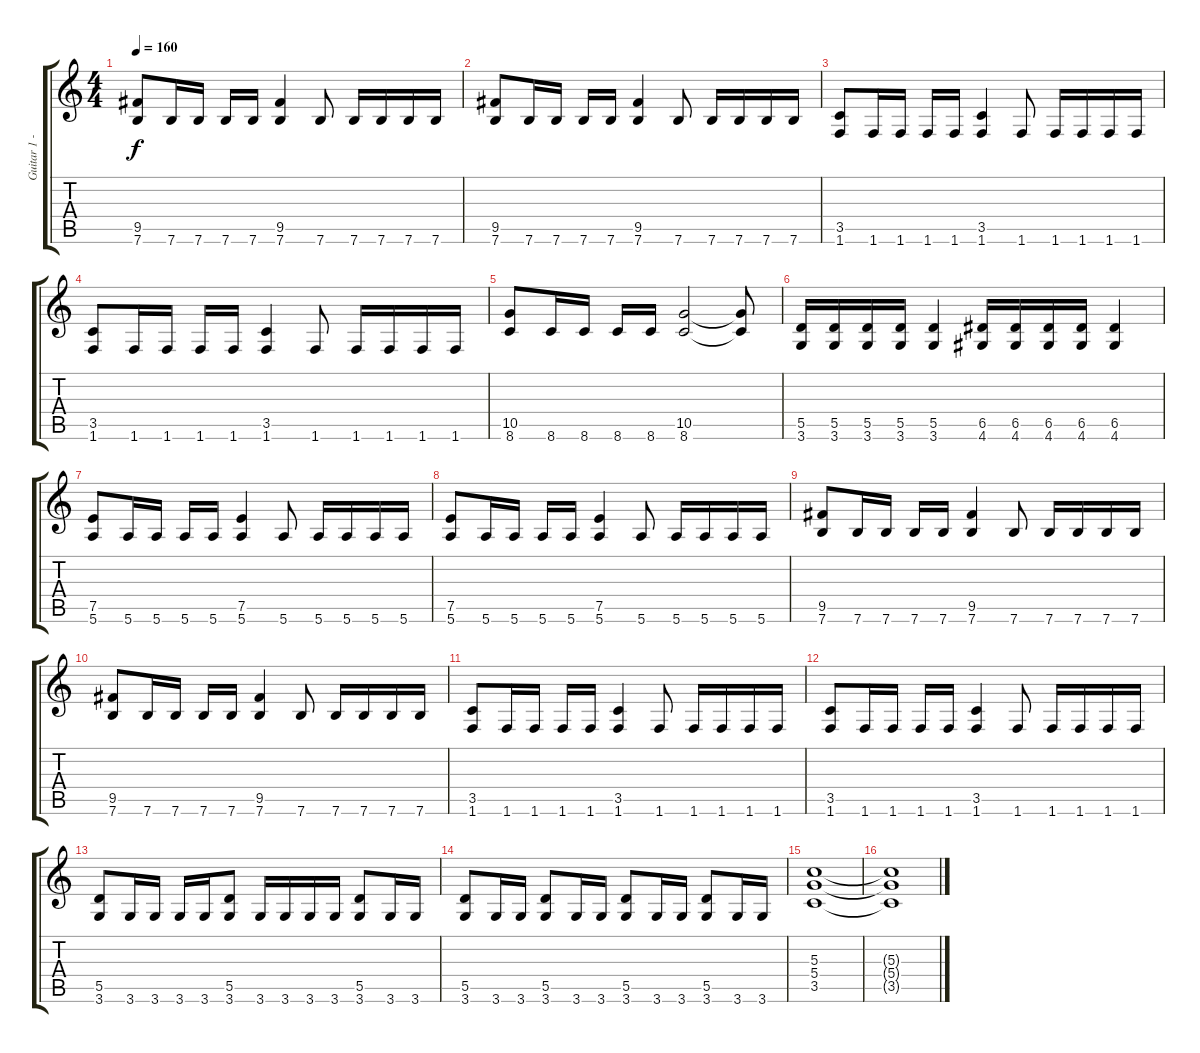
\track ("Guitar 1 - BG" "Guitar 1 -") {instrument distortionguitar}
\staff {score tabs}
\tuning (E4 B3 G3 D3 A2 E2) {hide}
\ts (4 4)
\tempo 160
\clef g2
\ks c
(9.5 7.6).8{dy f} 7.6.16 7.6.16 7.6.16 7.6.16 (9.5 7.6).4 7.6.8 7.6.16 7.6.16 7.6.16 7.6.16 |
(9.5 7.6).8 7.6.16 7.6.16 7.6.16 7.6.16 (9.5 7.6).4 7.6.8 7.6.16 7.6.16 7.6.16 7.6.16 |
(3.5 1.6).8 1.6.16 1.6.16 1.6.16 1.6.16 (3.5 1.6).4 1.6.8 1.6.16 1.6.16 1.6.16 1.6.16 |
(3.5 1.6).8 1.6.16 1.6.16 1.6.16 1.6.16 (3.5 1.6).4 1.6.8 1.6.16 1.6.16 1.6.16 1.6.16 |
(10.5 8.6).8 8.6.16 8.6.16 8.6.16 8.6.16 (10.5 8.6).2 (10.5{t} 8.6{t}).8 |
(5.5 3.6).16 (5.5 3.6).16 (5.5 3.6).16 (5.5 3.6).16 (5.5 3.6).4 (6.5 4.6).16 (6.5 4.6).16 (6.5 4.6).16 (6.5 4.6).16 (6.5 4.6).4 |
(7.5 5.6).8 5.6.16 5.6.16 5.6.16 5.6.16 (7.5 5.6).4 5.6.8 5.6.16 5.6.16 5.6.16 5.6.16 |
(7.5 5.6).8 5.6.16 5.6.16 5.6.16 5.6.16 (7.5 5.6).4 5.6.8 5.6.16 5.6.16 5.6.16 5.6.16 |
(9.5 7.6).8 7.6.16 7.6.16 7.6.16 7.6.16 (9.5 7.6).4 7.6.8 7.6.16 7.6.16 7.6.16 7.6.16 |
(9.5 7.6).8 7.6.16 7.6.16 7.6.16 7.6.16 (9.5 7.6).4 7.6.8 7.6.16 7.6.16 7.6.16 7.6.16 |
(3.5 1.6).8 1.6.16 1.6.16 1.6.16 1.6.16 (3.5 1.6).4 1.6.8 1.6.16 1.6.16 1.6.16 1.6.16 |
(3.5 1.6).8 1.6.16 1.6.16 1.6.16 1.6.16 (3.5 1.6).4 1.6.8 1.6.16 1.6.16 1.6.16 1.6.16 |
(5.5 3.6).8 3.6.16 3.6.16 3.6.16 3.6.16 (5.5 3.6).8 3.6.16 3.6.16 3.6.16 3.6.16 (5.5 3.6).8 3.6.16 3.6.16 |
(5.5 3.6).8 3.6.16 3.6.16 (5.5 3.6).8 3.6.16 3.6.16 (5.5 3.6).8 3.6.16 3.6.16 (5.5 3.6).8 3.6.16 3.6.16 |
(5.3 5.4 3.5).1 |
(5.3{t} 5.4{t} 3.5{t}).1
